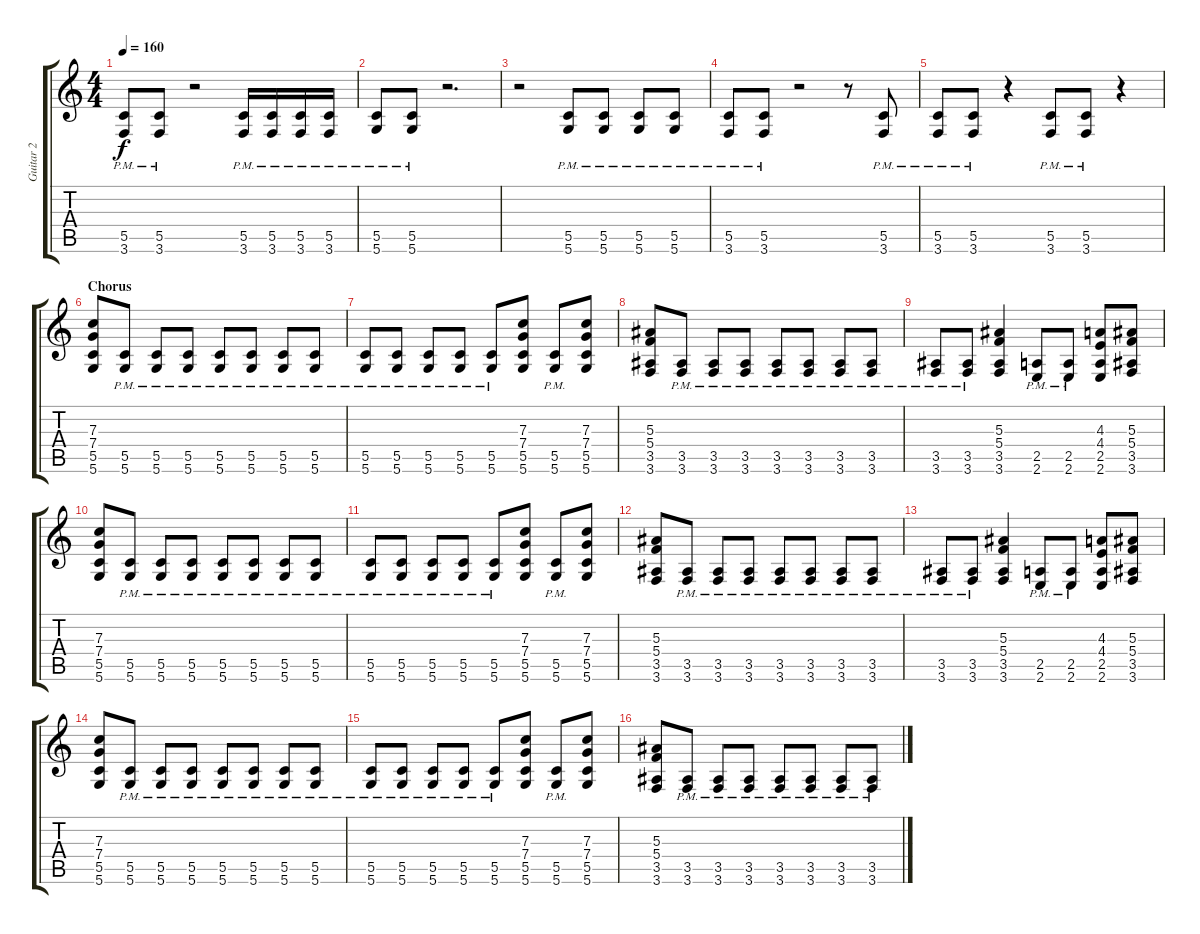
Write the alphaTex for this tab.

\track ("Guitar 2" "Guitar 2") {instrument distortionguitar}
\staff {score tabs}
\tuning (D4 A3 F3 C3 G2 D2) {hide}
\ts (4 4)
\tempo 160
\clef g2
\ks c
(5.5{pm} 3.6{pm}).8{dy f} (5.5{pm} 3.6{pm}).8 r.2 (5.5{pm} 3.6{pm}).16 (5.5{pm} 3.6{pm}).16 (5.5{pm} 3.6{pm}).16 (5.5{pm} 3.6{pm}).16 |
(5.5{pm} 5.6{pm}).8 (5.5{pm} 5.6{pm}).8 r.2{d} |
r.2 (5.5{pm} 5.6{pm}).8 (5.5{pm} 5.6{pm}).8 (5.5{pm} 5.6{pm}).8 (5.5{pm} 5.6{pm}).8 |
(5.5{pm} 3.6{pm}).8 (5.5{pm} 3.6{pm}).8 r.2 r.8 (5.5{pm} 3.6{pm}).8 |
(5.5{pm} 3.6{pm}).8 (5.5{pm} 3.6{pm}).8 r.4 (5.5{pm} 3.6{pm}).8 (5.5{pm} 3.6{pm}).8 r.4 |
\section ("" "Chorus")
(7.3 7.4 5.5 5.6).8 (5.5{pm} 5.6{pm}).8 (5.5{pm} 5.6{pm}).8 (5.5{pm} 5.6{pm}).8 (5.5{pm} 5.6{pm}).8 (5.5{pm} 5.6{pm}).8 (5.5{pm} 5.6{pm}).8 (5.5{pm} 5.6{pm}).8 |
(5.5{pm} 5.6{pm}).8 (5.5{pm} 5.6{pm}).8 (5.5{pm} 5.6{pm}).8 (5.5{pm} 5.6{pm}).8 (5.5{pm} 5.6{pm}).8 (7.3 7.4 5.5 5.6).8 (5.5{pm} 5.6{pm}).8 (7.3 7.4 5.5 5.6).8 |
(5.3 5.4 3.5 3.6).8 (3.5{pm} 3.6{pm}).8 (3.5{pm} 3.6{pm}).8 (3.5{pm} 3.6{pm}).8 (3.5{pm} 3.6{pm}).8 (3.5{pm} 3.6{pm}).8 (3.5{pm} 3.6{pm}).8 (3.5{pm} 3.6{pm}).8 |
(3.5{pm} 3.6{pm}).8 (3.5{pm} 3.6{pm}).8 (5.3 5.4 3.5 3.6).4 (2.5{pm} 2.6{pm}).8 (2.5{pm} 2.6{pm}).8 (4.3 4.4 2.5 2.6).8 (5.3 5.4 3.5 3.6).8 |
(7.3 7.4 5.5 5.6).8 (5.5{pm} 5.6{pm}).8 (5.5{pm} 5.6{pm}).8 (5.5{pm} 5.6{pm}).8 (5.5{pm} 5.6{pm}).8 (5.5{pm} 5.6{pm}).8 (5.5{pm} 5.6{pm}).8 (5.5{pm} 5.6{pm}).8 |
(5.5{pm} 5.6{pm}).8 (5.5{pm} 5.6{pm}).8 (5.5{pm} 5.6{pm}).8 (5.5{pm} 5.6{pm}).8 (5.5{pm} 5.6{pm}).8 (7.3 7.4 5.5 5.6).8 (5.5{pm} 5.6{pm}).8 (7.3 7.4 5.5 5.6).8 |
(5.3 5.4 3.5 3.6).8 (3.5{pm} 3.6{pm}).8 (3.5{pm} 3.6{pm}).8 (3.5{pm} 3.6{pm}).8 (3.5{pm} 3.6{pm}).8 (3.5{pm} 3.6{pm}).8 (3.5{pm} 3.6{pm}).8 (3.5{pm} 3.6{pm}).8 |
(3.5{pm} 3.6{pm}).8 (3.5{pm} 3.6{pm}).8 (5.3 5.4 3.5 3.6).4 (2.5{pm} 2.6{pm}).8 (2.5{pm} 2.6{pm}).8 (4.3 4.4 2.5 2.6).8 (5.3 5.4 3.5 3.6).8 |
(7.3 7.4 5.5 5.6).8 (5.5{pm} 5.6{pm}).8 (5.5{pm} 5.6{pm}).8 (5.5{pm} 5.6{pm}).8 (5.5{pm} 5.6{pm}).8 (5.5{pm} 5.6{pm}).8 (5.5{pm} 5.6{pm}).8 (5.5{pm} 5.6{pm}).8 |
(5.5{pm} 5.6{pm}).8 (5.5{pm} 5.6{pm}).8 (5.5{pm} 5.6{pm}).8 (5.5{pm} 5.6{pm}).8 (5.5{pm} 5.6{pm}).8 (7.3 7.4 5.5 5.6).8 (5.5{pm} 5.6{pm}).8 (7.3 7.4 5.5 5.6).8 |
(5.3 5.4 3.5 3.6).8 (3.5{pm} 3.6{pm}).8 (3.5{pm} 3.6{pm}).8 (3.5{pm} 3.6{pm}).8 (3.5{pm} 3.6{pm}).8 (3.5{pm} 3.6{pm}).8 (3.5{pm} 3.6{pm}).8 (3.5{pm} 3.6{pm}).8
